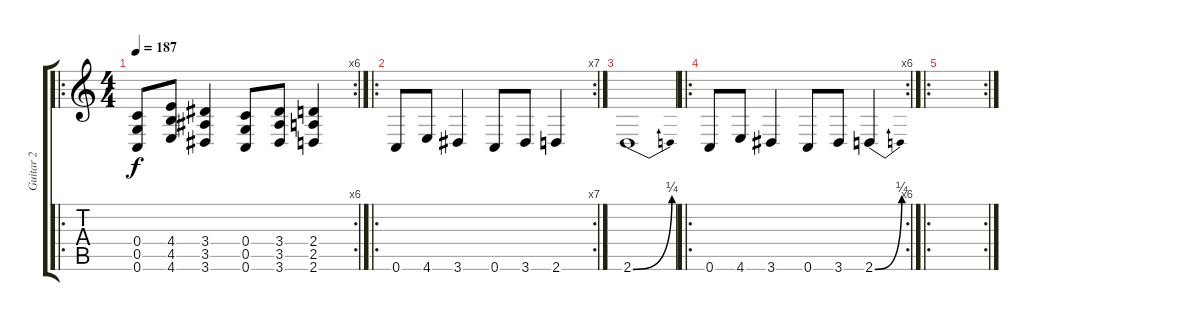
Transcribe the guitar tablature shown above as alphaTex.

\track ("Guitar 2" "Guitar 2") {instrument distortionguitar}
\staff {score tabs}
\tuning (D4 A3 F3 C3 G2 C2) {hide}
\ro
\rc 6
\ts (4 4)
\tempo 187
\clef g2
\ks c
(0.4 0.5 0.6).8{dy f} (4.4 4.5 4.6).8 (3.4 3.5 3.6).4 (0.4 0.5 0.6).8 (3.4 3.5 3.6).8 (2.4 2.5 2.6).4 |
\ro
\rc 7
0.6.8 4.6.8 3.6.4 0.6.8 3.6.8 2.6.4 |
2.6{be (bend 0 0 60 1)}.1 |
\ro
\rc 6
0.6.8 4.6.8 3.6.4 0.6.8 3.6.8 2.6{be (bend 0 0 60 1)}.4 |
\ro
\rc 2
